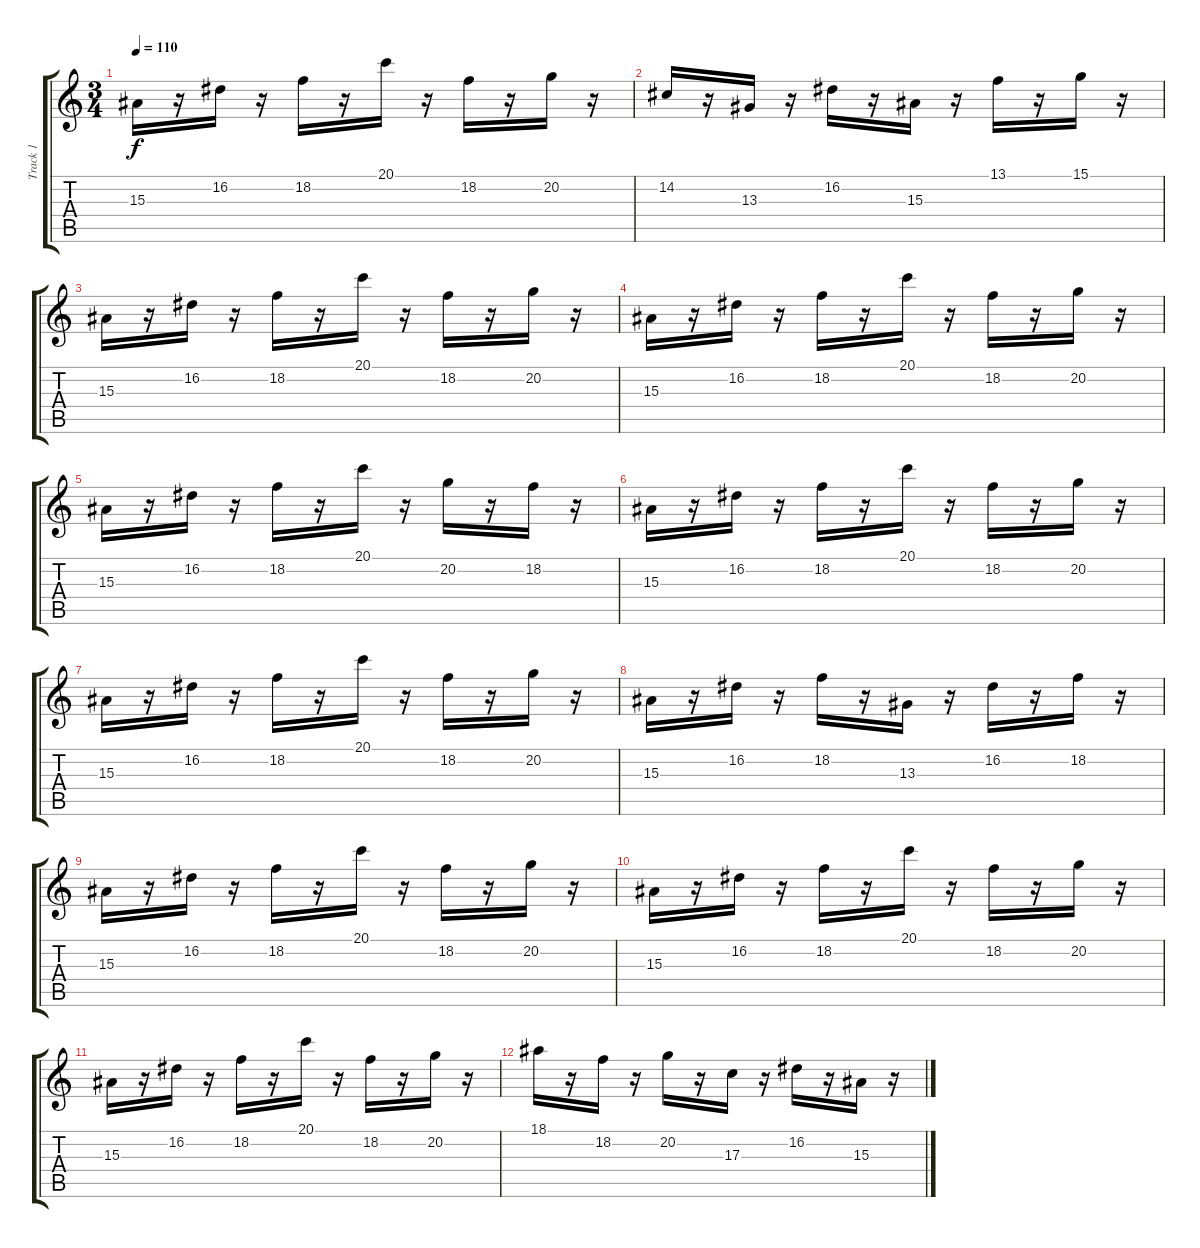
\track ("Track 1" "Track 1") {instrument panflute}
\staff {score tabs}
\tuning (E4 B3 G3 D3 A2 E2) {hide}
\ts (3 4)
\tempo 110
\clef g2
\ks c
15.3.16{dy f} r.16 16.2.16 r.16 18.2.16 r.16 20.1.16 r.16 18.2.16 r.16 20.2.16 r.16 |
14.2.16 r.16 13.3.16 r.16 16.2.16 r.16 15.3.16 r.16 13.1.16 r.16 15.1.16 r.16 |
15.3.16 r.16 16.2.16 r.16 18.2.16 r.16 20.1.16 r.16 18.2.16 r.16 20.2.16 r.16 |
15.3.16 r.16 16.2.16 r.16 18.2.16 r.16 20.1.16 r.16 18.2.16 r.16 20.2.16 r.16 |
15.3.16 r.16 16.2.16 r.16 18.2.16 r.16 20.1.16 r.16 20.2.16 r.16 18.2.16 r.16 |
15.3.16 r.16 16.2.16 r.16 18.2.16 r.16 20.1.16 r.16 18.2.16 r.16 20.2.16 r.16 |
15.3.16 r.16 16.2.16 r.16 18.2.16 r.16 20.1.16 r.16 18.2.16 r.16 20.2.16 r.16 |
15.3.16 r.16 16.2.16 r.16 18.2.16 r.16 13.3.16 r.16 16.2.16 r.16 18.2.16 r.16 |
15.3.16 r.16 16.2.16 r.16 18.2.16 r.16 20.1.16 r.16 18.2.16 r.16 20.2.16 r.16 |
15.3.16 r.16 16.2.16 r.16 18.2.16 r.16 20.1.16 r.16 18.2.16 r.16 20.2.16 r.16 |
15.3.16 r.16 16.2.16 r.16 18.2.16 r.16 20.1.16 r.16 18.2.16 r.16 20.2.16 r.16 |
18.1.16 r.16 18.2.16 r.16 20.2.16 r.16 17.3.16 r.16 16.2.16 r.16 15.3.16 r.16
